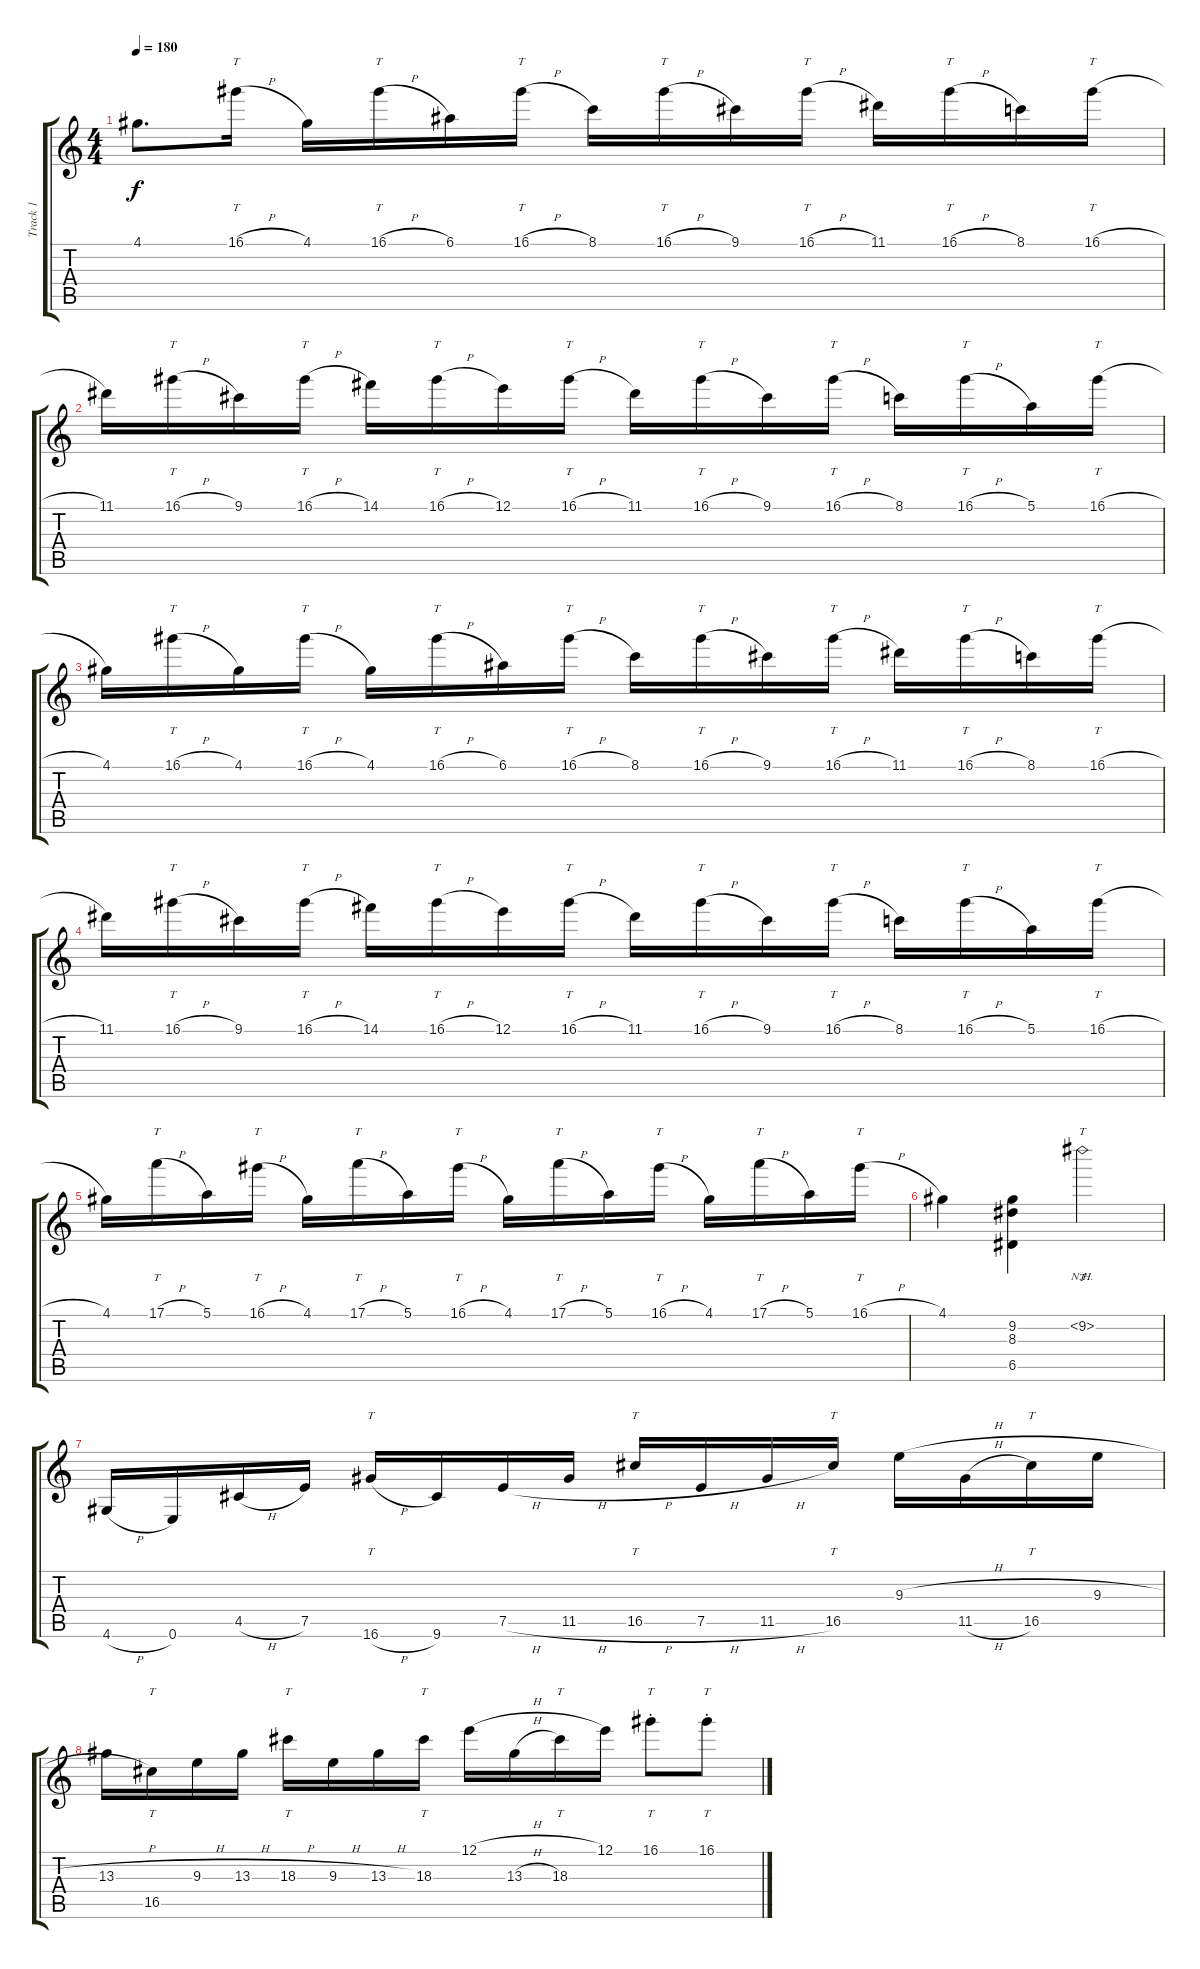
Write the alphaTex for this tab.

\track ("Track 1" "Track 1") {instrument distortionguitar}
\staff {score tabs}
\tuning (E4 B3 G3 D3 A2 E2) {hide}
\ts (4 4)
\tempo 180
\clef g2
\ks c
4.1.8{d dy f} 16.1{h}.16{tt} 4.1.16 16.1{h}.16{tt} 6.1.16 16.1{h}.16{tt} 8.1.16 16.1{h}.16{tt} 9.1.16 16.1{h}.16{tt} 11.1.16 16.1{h}.16{tt} 8.1.16 16.1{h}.16{tt} |
11.1.16 16.1{h}.16{tt} 9.1.16 16.1{h}.16{tt} 14.1.16 16.1{h}.16{tt} 12.1.16 16.1{h}.16{tt} 11.1.16 16.1{h}.16{tt} 9.1.16 16.1{h}.16{tt} 8.1.16 16.1{h}.16{tt} 5.1.16 16.1{h}.16{tt} |
4.1.16 16.1{h}.16{tt} 4.1.16 16.1{h}.16{tt} 4.1.16 16.1{h}.16{tt} 6.1.16 16.1{h}.16{tt} 8.1.16 16.1{h}.16{tt} 9.1.16 16.1{h}.16{tt} 11.1.16 16.1{h}.16{tt} 8.1.16 16.1{h}.16{tt} |
11.1.16 16.1{h}.16{tt} 9.1.16 16.1{h}.16{tt} 14.1.16 16.1{h}.16{tt} 12.1.16 16.1{h}.16{tt} 11.1.16 16.1{h}.16{tt} 9.1.16 16.1{h}.16{tt} 8.1.16 16.1{h}.16{tt} 5.1.16 16.1{h}.16{tt} |
4.1.16 17.1{h}.16{tt} 5.1.16 16.1{h}.16{tt} 4.1.16 17.1{h}.16{tt} 5.1.16 16.1{h}.16{tt} 4.1.16 17.1{h}.16{tt} 5.1.16 16.1{h}.16{tt} 4.1.16 17.1{h}.16{tt} 5.1.16 16.1{h}.16{tt} |
4.1.4 (9.2 8.3 6.5).4 9.2{nh}.2{tt} |
4.6{h}.16 0.6.16 4.5{h}.16 7.5.16 16.6{h}.16{tt} 9.6.16 7.5{h}.16 11.5{h}.16 16.5{h}.16{tt} 7.5{h}.16 11.5{h}.16 16.5.16{tt} 9.3{h}.16 11.5{h}.16 16.5.16{tt} 9.3{h}.16 |
13.3{h}.16 16.5.16{tt} 9.3{h}.16 13.3{h}.16 18.3{h}.16{tt} 9.3{h}.16 13.3{h}.16 18.3.16{tt} 12.1{h}.16 13.3{h}.16 18.3.16{tt} 12.1.16 16.1{st}.8{tt} 16.1{st}.8{tt}
